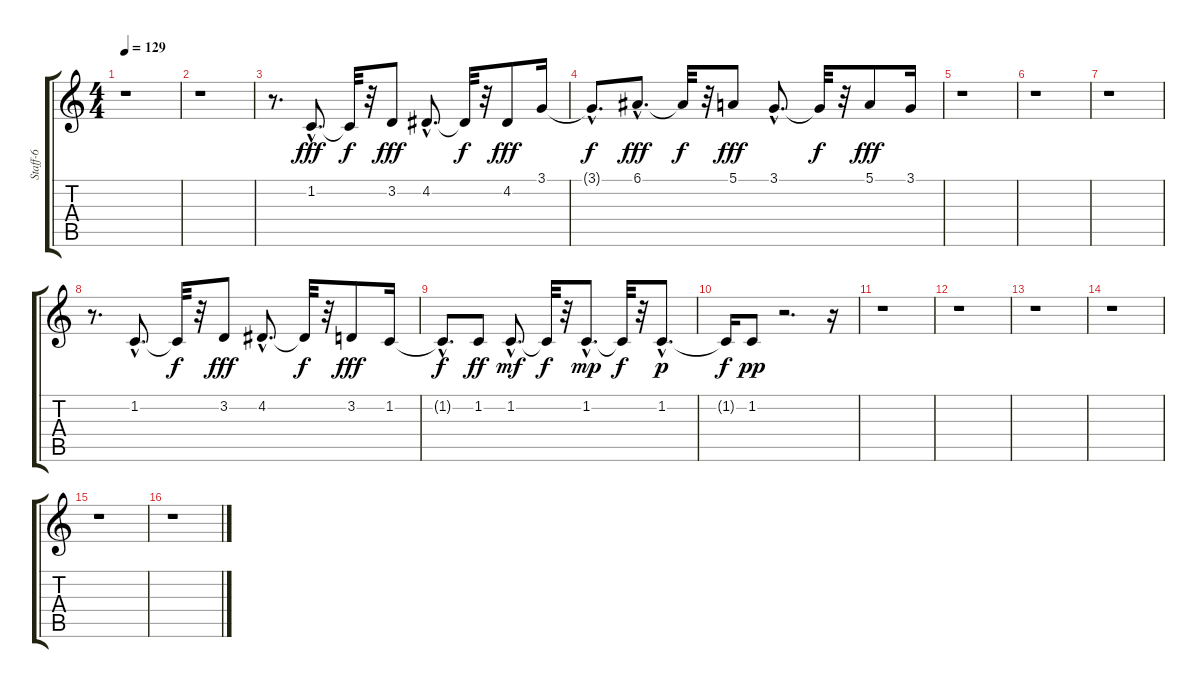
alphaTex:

\track ("Staff-6" "Staff-6") {instrument orchestralharp}
\staff {score tabs}
\tuning (E4 B3 G3 D3 A2 E2) {hide}
\ts (4 4)
\tempo 129
\clef g2
\ks c
r.1{dy fff instrument orchestralharp} |
r.1 |
r.8{d} 1.2{hac}.8{d} 1.2{t}.32{dy f} r.32 3.2.8{dy fff} 4.2{hac}.8{d} 4.2{t}.32{dy f} r.32 4.2.8{dy fff} 3.1.16 |
3.1{hac t}.8{d dy f} 6.1{hac}.8{d dy fff} 6.1{t}.32{dy f} r.32 5.1.8{dy fff} 3.1{hac}.8{d} 3.1{t}.32{dy f} r.32 5.1.8{dy fff} 3.1.16 |
r.1 |
r.1 |
r.1 |
r.8{d} 1.2{hac}.8{d instrument orchestralharp} 1.2{t}.32{dy f} r.32 3.2.8{dy fff} 4.2{hac}.8{d} 4.2{t}.32{dy f} r.32 3.2.8{dy fff} 1.2.16 |
1.2{hac t}.8{d dy f} 1.2.8{dy ff} 1.2{hac}.8{d dy mf} 1.2{t}.32{dy f} r.32 1.2{hac}.8{d dy mp} 1.2{t}.32{dy f} r.32 1.2{hac}.8{d dy p} |
1.2{t}.16{dy f} 1.2.8{dy pp} r.2{d} r.16 |
r.1 |
r.1 |
r.1 |
r.1 |
r.1 |
r.1
